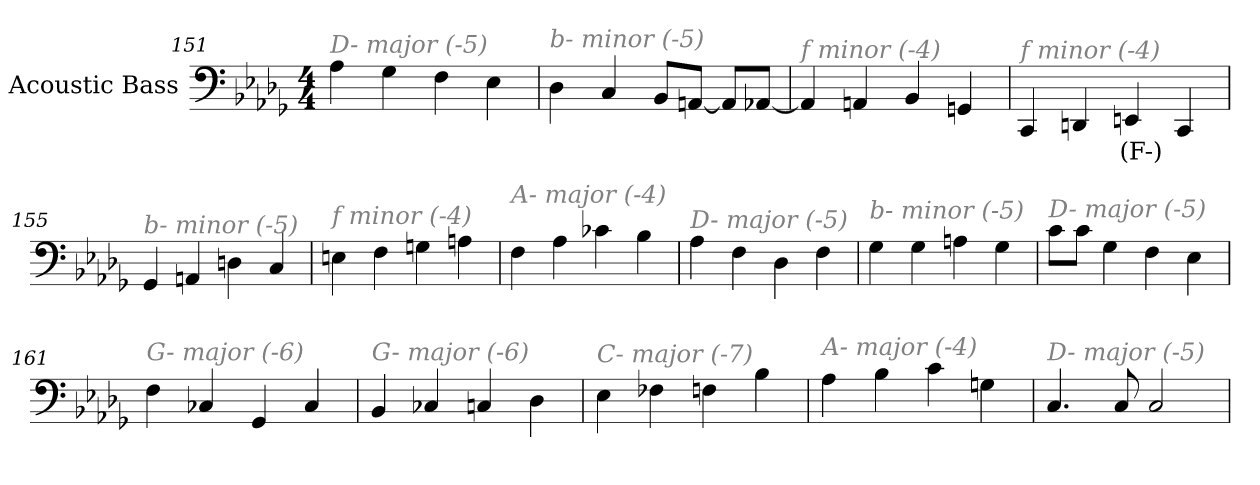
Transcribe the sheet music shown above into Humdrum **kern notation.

**kern	**text
*part1	*part1
*staff1	*staff1
*I"Acoustic Bass	*
*clefF4	*
*ITrd7c12	*
*k[b-e-a-d-g-]	*
*D-:	*
*M4/4	*
=151	=151
!LO:TX:i:color=#808080:t=D- major (-5)	!
4AA-	.
4GG-	.
4FF	.
4EE-	.
=152	=152
!LO:TX:i:color=#808080:t=b- minor (-5)	!
4DD-	.
4CC	.
8BBB-L	.
[8AAAnJ	.
8AAAL]	.
[8AAA-XJ	.
=153	=153
!LO:TX:i:color=#808080:t=f minor (-4)	!
4AAA-]	.
4AAAn	.
4BBB-	.
4GGGn	.
=154	=154
!LO:TX:i:color=#808080:t=f minor (-4)	!
4CCC	.
4DDDn	.
4EEEni	(F-)
4CCC	.
=155	=155
!LO:TX:i:color=#808080:t=b- minor (-5)	!
4GGG-	.
4AAAn	.
4DDn	.
4CC	.
=156	=156
!LO:TX:i:color=#808080:t=f minor (-4)	!
4EEn	.
4FF	.
4GGn	.
4AAn	.
=157	=157
!LO:TX:i:color=#808080:t=A- major (-4)	!
4FF	.
4AA-	.
4C-X	.
4BB-	.
=158	=158
!LO:TX:i:color=#808080:t=D- major (-5)	!
4AA-	.
4FF	.
4DD-	.
4FF	.
=159	=159
!LO:TX:i:color=#808080:t=b- minor (-5)	!
4GG-	.
4GG-	.
4AAn	.
4GG-	.
=160	=160
!LO:TX:i:color=#808080:t=D- major (-5)	!
8CL	.
8CJ	.
4GG-	.
4FF	.
4EE-	.
=161	=161
!LO:TX:i:color=#808080:t=G- major (-6)	!
4FF	.
4CC-X	.
4GGG-	.
4CC-	.
=162	=162
!LO:TX:i:color=#808080:t=G- major (-6)	!
4BBB-	.
4CC-X	.
4CCn	.
4DD-	.
=163	=163
!LO:TX:i:color=#808080:t=C- major (-7)	!
4EE-	.
4FF-X	.
4FFn	.
4BB-	.
=164	=164
!LO:TX:i:color=#808080:t=A- major (-4)	!
4AA-	.
4BB-	.
4C	.
4GGn	.
=165	=165
!LO:TX:i:color=#808080:t=D- major (-5)	!
4.CC	.
8CC	.
2CC	.
=	=
*-	*-
